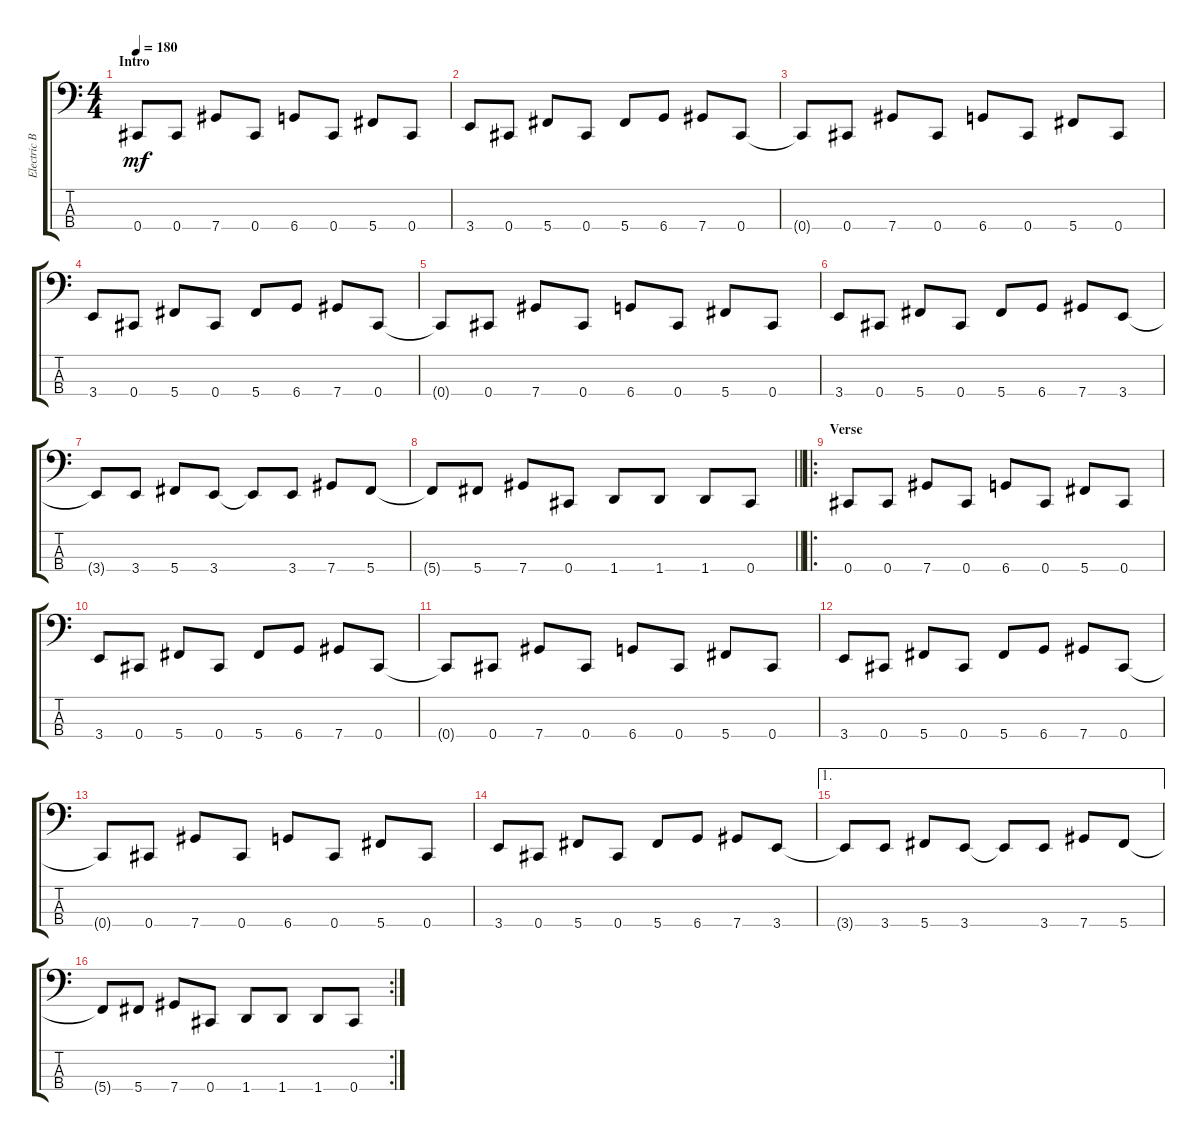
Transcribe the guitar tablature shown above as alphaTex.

\track ("Electric Bass" "Electric B") {instrument electricbasspick}
\staff {score tabs}
\tuning (Gb2 Db2 Ab1 Db1) {hide}
\ts (4 4)
\section ("" "Intro")
\tempo 180
\clef f4
\ks c
0.4.8{dy mf instrument electricbasspick} 0.4.8 7.4.8 0.4.8 6.4.8 0.4.8 5.4.8 0.4.8 |
3.4.8 0.4.8 5.4.8 0.4.8 5.4.8 6.4.8 7.4.8 0.4.8 |
0.4{t}.8 0.4.8 7.4.8 0.4.8 6.4.8 0.4.8 5.4.8 0.4.8 |
3.4.8 0.4.8 5.4.8 0.4.8 5.4.8 6.4.8 7.4.8 0.4.8 |
0.4{t}.8 0.4.8 7.4.8 0.4.8 6.4.8 0.4.8 5.4.8 0.4.8 |
3.4.8 0.4.8 5.4.8 0.4.8 5.4.8 6.4.8 7.4.8 3.4.8 |
3.4{t}.8 3.4.8 5.4.8 3.4.8 3.4{t}.8 3.4.8 7.4.8 5.4.8 |
\barLineRight lightlight
5.4{t}.8 5.4.8 7.4.8 0.4.8 1.4.8 1.4.8 1.4.8 0.4.8 |
\ro
\section ("" "Verse")
0.4.8 0.4.8 7.4.8 0.4.8 6.4.8 0.4.8 5.4.8 0.4.8 |
3.4.8 0.4.8 5.4.8 0.4.8 5.4.8 6.4.8 7.4.8 0.4.8 |
0.4{t}.8 0.4.8 7.4.8 0.4.8 6.4.8 0.4.8 5.4.8 0.4.8 |
3.4.8 0.4.8 5.4.8 0.4.8 5.4.8 6.4.8 7.4.8 0.4.8 |
0.4{t}.8 0.4.8 7.4.8 0.4.8 6.4.8 0.4.8 5.4.8 0.4.8 |
3.4.8 0.4.8 5.4.8 0.4.8 5.4.8 6.4.8 7.4.8 3.4.8 |
\ae 1
3.4{t}.8 3.4.8 5.4.8 3.4.8 3.4{t}.8 3.4.8 7.4.8 5.4.8 |
\rc 2
5.4{t}.8 5.4.8 7.4.8 0.4.8 1.4.8 1.4.8 1.4.8 0.4.8
